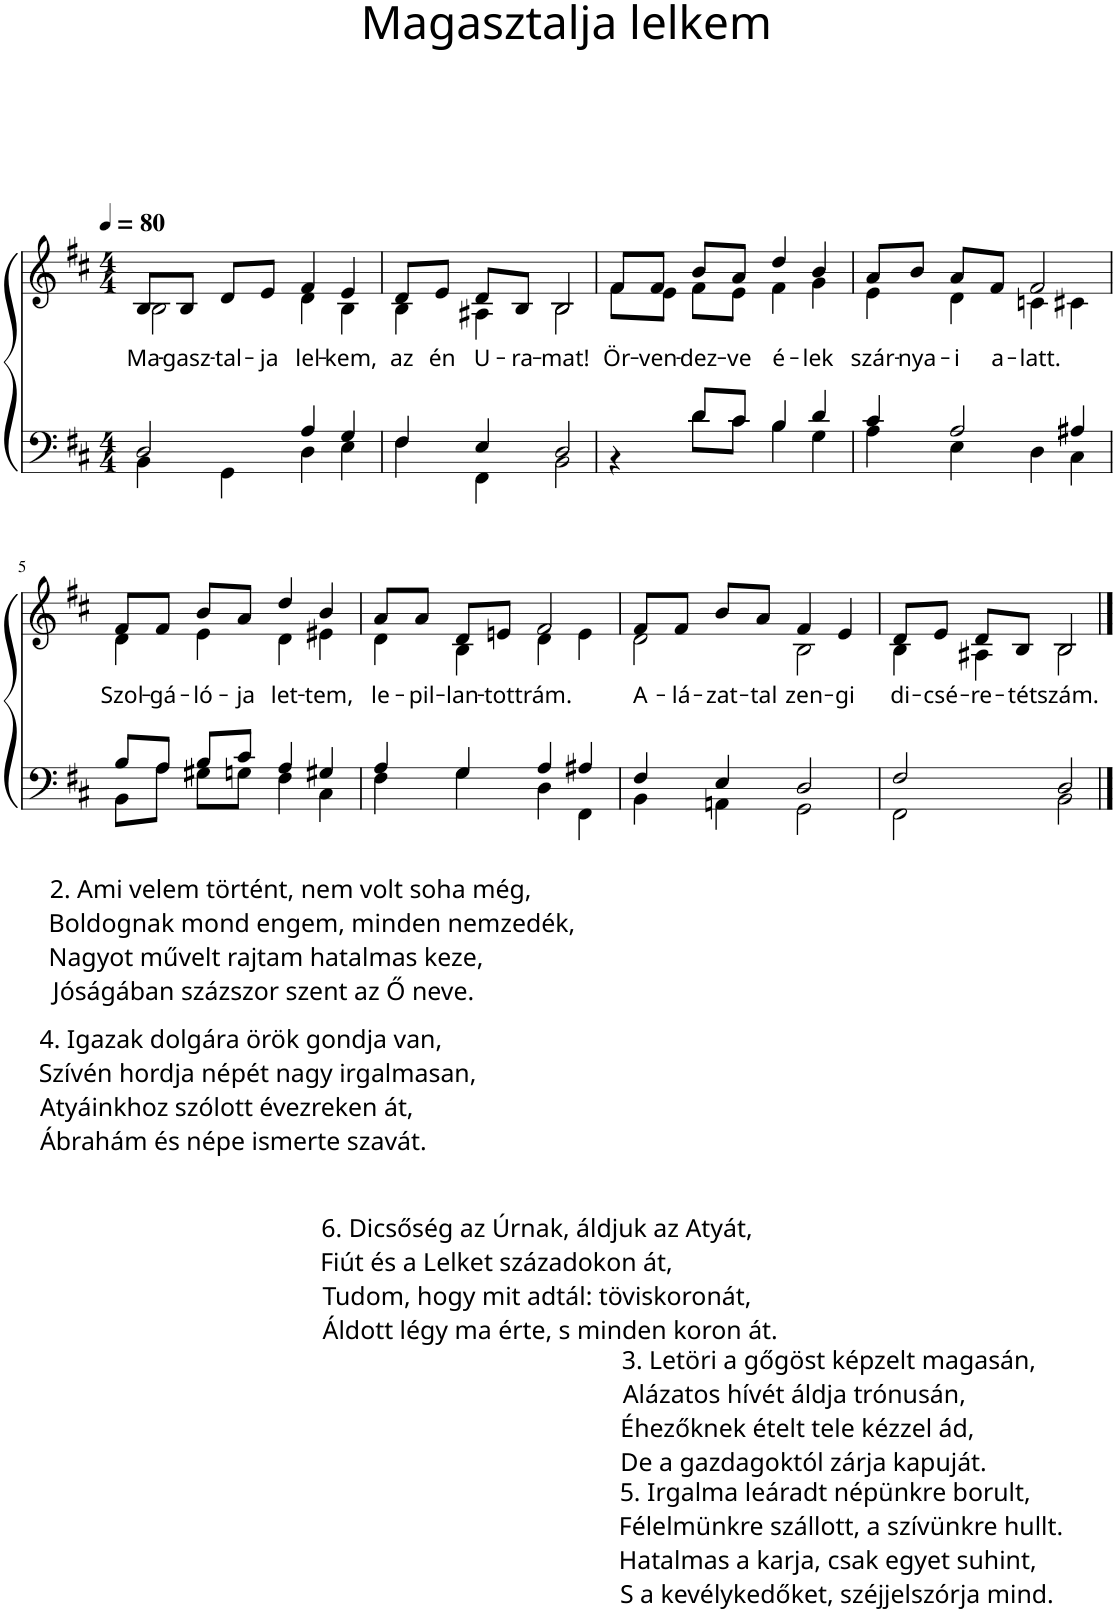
**kern	**kern	**text
*part1	*part1	*part1
*staff2	*staff1	*staff1
*I"P1	*	*
*clefF4	*clefG2	*
*k[f#c#]	*k[f#c#]	*
*M4/4	*M4/4	*
*MM80	*MM80	*
=1	=1	=1
*^	*	*
!	!	!	!LO:LY:b
*	*	*^	*
2D/	4BB\	8B/L	2B\	Ma-
!	!	!	!	!LO:LY:b
.	.	8B/J	.	-gasz-
!	!	!	!	!LO:LY:b
.	4GG\	8d/L	.	-tal-
!	!	!	!	!LO:LY:b
.	.	8e/J	.	-ja
!	!	!	!	!LO:LY:b
4A/	4D\	4f#/	4d\	lel-
!	!	!	!	!LO:LY:b
4G/	4E\	4e/	4B\	-kem,
=2	=2	=2	=2	=2
!	!	!	!	!LO:LY:b
4F#/	4F#\	8d/L	4B\	az
!	!	!	!	!LO:LY:b
.	.	8e/J	.	én
!	!	!	!	!LO:LY:b
4E/	4FF#\	8d/L	4A#X\	U-
!	!	!	!	!LO:LY:b
.	.	8B/J	.	-ra-
!	!	!	!	!LO:LY:b
2D/	2BB\	2B/	2B\	-mat!
=3	=3	=3	=3	=3
!	!	!	!	!LO:LY:b
4ryy	4r	8f#/L	8f#\L	Ör-
!	!	!	!	!LO:LY:b
.	.	8f#/J	8e\J	-ven-
!	!	!	!	!LO:LY:b
8d/L	8d\L	8b/L	8f#\L	-dez-
!	!	!	!	!LO:LY:b
8c#/J	8c#\J	8a/J	8e\J	-ve
!	!	!	!	!LO:LY:b
4B/	4B\	4dd/	4f#\	é-
!	!	!	!	!LO:LY:b
4d/	4G\	4b/	4g\	-lek
=4	=4	=4	=4	=4
!	!	!	!	!LO:LY:b
4c#/	4A\	8a/L	4e\	szár-
!	!	!	!	!LO:LY:b
.	.	8b/J	.	-nya-
!	!	!	!	!LO:LY:b
2A/	4E\	8a/L	4d\	-i
!	!	!	!	!LO:LY:b
.	.	8f#/J	.	a-
!	!	!	!	!LO:LY:b
.	4D\	2f#/	4cn\	-latt.
4A#X/	4C#\	.	4c#X\	.
!!LO:LB:g=z	!!
=5	=5	=5	=5	=5
!LO:TX:b:t=2. Ami velem történt, nem volt soha még,	!	!	!	!
!LO:TX:b:t=Boldognak mond engem, minden nemzedék,	!	!	!	!
!LO:TX:b:t=Nagyot művelt rajtam hatalmas keze,	!	!	!	!
!LO:TX:b:t=Jóságában százszor szent az Ő neve.	!	!	!	!
!LO:TX:b:t=4. Igazak dolgára örök gondja van,	!	!	!	!
!LO:TX:b:t=Szívén hordja népét nagy irgalmasan,	!	!	!	!
!LO:TX:b:t=Atyáinkhoz szólott évezreken át,	!	!	!	!
!LO:TX:b:t=Ábrahám és népe ismerte szavát.	!	!	!	!
!	!	!	!	!LO:LY:b
8B/L	8BB\L	8f#/L	4d\	Szol-
!	!	!	!	!LO:LY:b
8A/J	8A\J	8f#/J	.	-gá-
!	!	!	!	!LO:LY:b
8B/L	8G#X\L	8b/L	4e\	-ló-
!	!	!	!	!LO:LY:b
8c#/J	8Gn\J	8a/J	.	-ja
!	!	!	!	!LO:LY:b
4A/	4F#\	4dd/	4d\	let-
!	!	!	!	!LO:LY:b
4G#X/	4C#\	4b/	4e#X\	-tem,
=6	=6	=6	=6	=6
!LO:TX:b:t=6. Dicsőség az Úrnak, áldjuk az Atyát,	!	!	!	!
!LO:TX:b:t=Fiút és a Lelket századokon át,	!	!	!	!
!LO:TX:b:t=Tudom, hogy mit adtál&colon; töviskoronát,	!	!	!	!
!LO:TX:b:t=Áldott légy ma érte, s minden koron át.	!	!	!	!
!	!	!	!	!LO:LY:b
4A/	4F#\	8a/L	4d\	le-
!	!	!	!	!LO:LY:b
.	.	8a/J	.	-pil-
!	!	!	!	!LO:LY:b
4G/	4G\	8d/L	4B\	-lan-
!	!	!	!	!LO:LY:b
.	.	8en/J	.	-tott
!	!	!	!	!LO:LY:b
4A/	4D\	2f#/	4d\	rám.
4A#X/	4FF#\	.	4e\	.
=7	=7	=7	=7	=7
!LO:TX:b:t=3. Letöri a gőgöst képzelt magasán,	!	!	!	!
!LO:TX:b:t=Alázatos hívét áldja trónusán,	!	!	!	!
!LO:TX:b:t=Éhezőknek ételt tele kézzel ád,	!	!	!	!
!LO:TX:b:t=De a gazdagoktól zárja kapuját.	!	!	!	!
!LO:TX:b:t=5. Irgalma leáradt népünkre borult,	!	!	!	!
!LO:TX:b:t=Félelmünkre szállott, a szívünkre hullt.	!	!	!	!
!LO:TX:b:t=Hatalmas a karja, csak egyet suhint,	!	!	!	!
!LO:TX:b:t=S a kevélykedőket, széjjelszórja mind.	!	!	!	!
!	!	!	!	!LO:LY:b
4F#/	4BB\	8f#/L	2d\	A-
!	!	!	!	!LO:LY:b
.	.	8f#/J	.	-lá-
!	!	!	!	!LO:LY:b
4E/	4AAn\	8b/L	.	-zat-
!	!	!	!	!LO:LY:b
.	.	8a/J	.	-tal
!	!	!	!	!LO:LY:b
2D/	2GG\	4f#/	2B\	zen-
!	!	!	!	!LO:LY:b
.	.	4e/	.	-gi
=8	=8	=8	=8	=8
!	!	!	!	!LO:LY:b
2F#/	2FF#\	8d/L	4B\	di-
!	!	!	!	!LO:LY:b
.	.	8e/J	.	-csé-
!	!	!	!	!LO:LY:b
.	.	8d/L	4A#X\	-re-
!	!	!	!	!LO:LY:b
.	.	8B/J	.	-tét
!	!	!	!	!LO:LY:b
2D/	2BB\	2B/	2B\	szám.
*v	*v	*	*	*
*	*v	*v	*
==	==	==
*-	*-	*-
